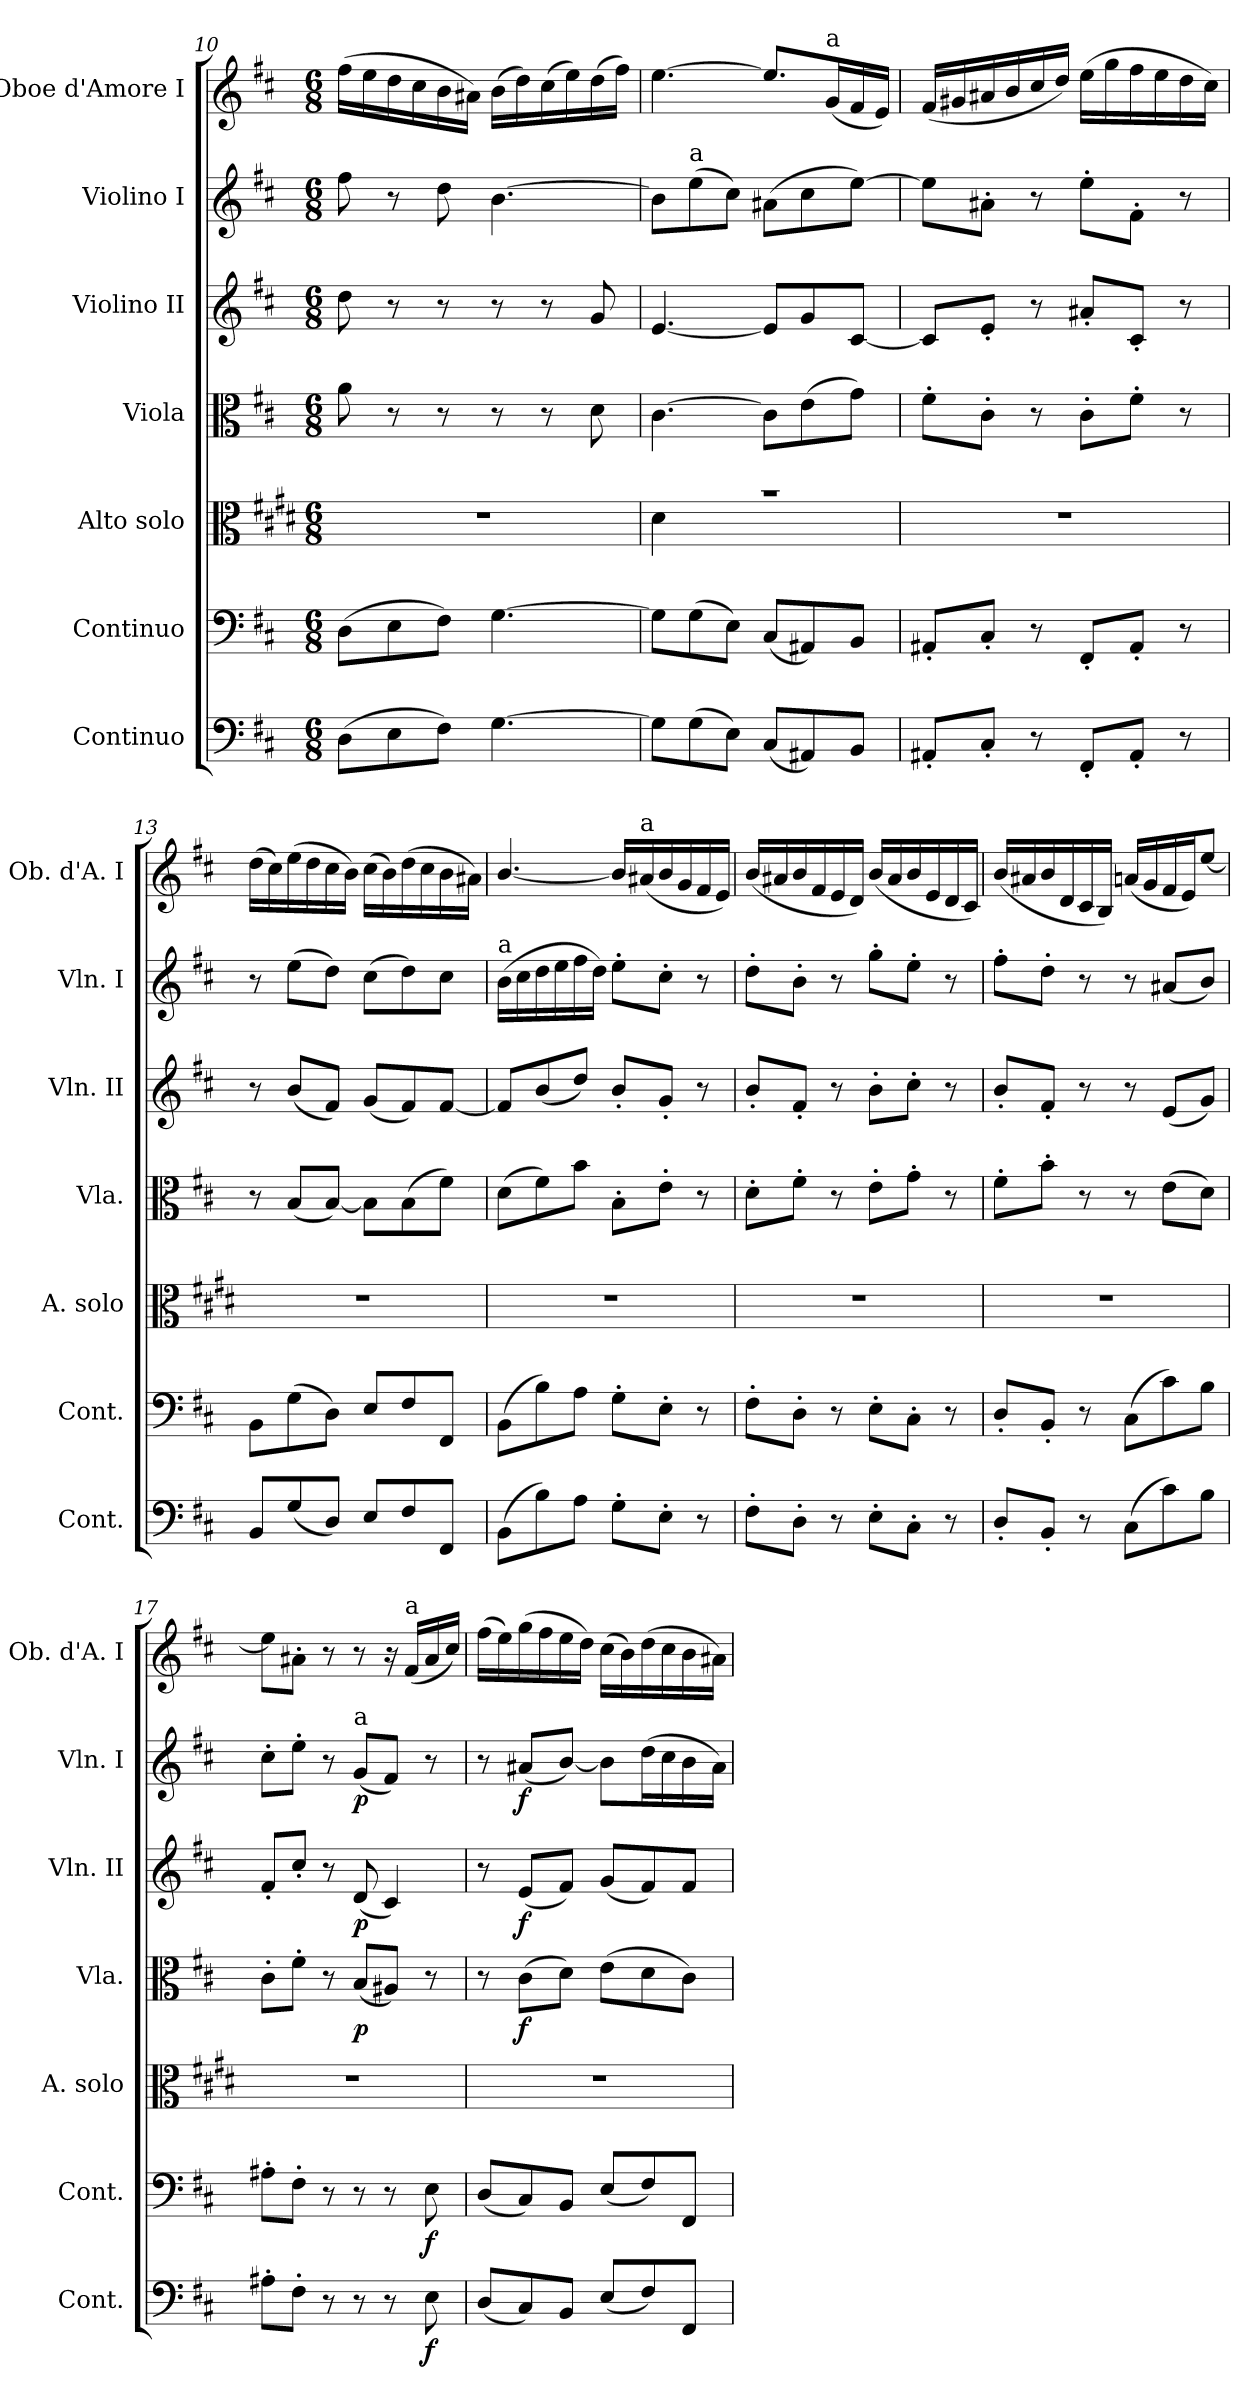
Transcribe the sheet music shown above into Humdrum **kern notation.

**kern	**dynam	**kern	**dynam	**kern	**kern	**dynam	**kern	**dynam	**kern	**dynam	**kern
*part7	*part7	*part6	*part6	*part5	*part4	*part4	*part3	*part3	*part2	*part2	*part1
*staff7	*staff7	*staff6	*staff6	*staff5	*staff4	*staff4	*staff3	*staff3	*staff2	*staff2	*staff1
*I"Continuo	*	*I"Continuo	*	*I"Alto solo	*I"Viola	*	*I"Violino II	*	*I"Violino I	*	*I"Oboe d'Amore I
*I'Cont.	*	*I'Cont.	*	*I'A. solo	*I'Vla.	*	*I'Vln. II	*	*I'Vln. I	*	*I'Ob. d'A. I
*clefF4	*	*clefF4	*	*clefC3	*clefC3	*	*clefG2	*	*clefG2	*	*clefG2
*	*	*	*	*ITrd1c2	*	*	*	*	*	*	*
*k[f#c#]	*	*k[f#c#]	*	*k[f#c#]	*k[f#c#]	*	*k[f#c#]	*	*k[f#c#]	*	*k[f#c#]
*M6/8	*	*M6/8	*	*M6/8	*M6/8	*	*M6/8	*	*M6/8	*	*M6/8
=10	=10	=10	=10	=10	=10	=10	=10	=10	=10	=10	=10
(8D\L	.	(8D\L	.	2.r	8a\	.	8dd\	.	8ff#\	.	(16ff#\LL
.	.	.	.	.	.	.	.	.	.	.	16ee\
8E\	.	8E\	.	.	8r	.	8r	.	8r	.	16dd\
.	.	.	.	.	.	.	.	.	.	.	16cc#\
8F#\J)	.	8F#\J)	.	.	8r	.	8r	.	8dd\	.	16b\
.	.	.	.	.	.	.	.	.	.	.	16a#X\JJ)
[4.G	.	[4.G\	.	.	8r	.	8r	.	[4.b\	.	(16b\LL
.	.	.	.	.	.	.	.	.	.	.	16dd\)
.	.	.	.	.	8r	.	8r	.	.	.	(16cc#\
.	.	.	.	.	.	.	.	.	.	.	16ee\)
.	.	.	.	.	8d\	.	8g/	.	.	.	(16dd\
.	.	.	.	.	.	.	.	.	.	.	16ff#\JJ)
=11	=11	=11	=11	=11	=11	=11	=11	=11	=11	=11	=11
*	*	*	*	*^	*	*	*	*	*	*	*
8G\L]	.	8G\L]	.	2.r	4c#\	[4.c#\	.	[4.e/	.	8b\L]	.	[4.ee\
!	!	!	!	!	!	!	!	!	!	!LO:TX:a:t=a	!	!
(8G\	.	(8G\	.	.	.	.	.	.	.	(8ee\	.	.
8E\J)	.	8E\J)	.	.	2ryy	.	.	.	.	8cc#\J)	.	.
(8C#/L	.	(8C#/L	.	.	.	8c#\L]	.	8e/L]	.	(8a#X\L	.	8.ee/L]
8AA#X/)	.	8AA#X/)	.	.	.	(8e\	.	8g/	.	8cc#\	.	.
!	!	!	!	!	!	!	!	!	!	!	!	!LO:TX:a:t=a
.	.	.	.	.	.	.	.	.	.	.	.	(16g/L
8BB/J	.	8BB/J	.	.	.	8g\J)	.	[8c#/J	.	[8ee\J)	.	16f#/
.	.	.	.	.	.	.	.	.	.	.	.	16e/JJ)
*	*	*	*	*v	*v	*	*	*	*	*	*	*
=12	=12	=12	=12	=12	=12	=12	=12	=12	=12	=12	=12
8AA#X'/L	.	8AA#X'/L	.	2.r	8f#'\L	.	8c#/L]	.	8ee\L]	.	(16f#/LL
.	.	.	.	.	.	.	.	.	.	.	16g#X/
8C#'/J	.	8C#'/J	.	.	8c#'\J	.	8e'/J	.	8a#X'\J	.	16a#X/
.	.	.	.	.	.	.	.	.	.	.	16b/
8r	.	8r	.	.	8r	.	8r	.	8r	.	16cc#/
.	.	.	.	.	.	.	.	.	.	.	16dd/JJ)
8FF#'/L	.	8FF#'/L	.	.	8c#'\L	.	8a#X'/L	.	8ee'\L	.	(16ee\LL
.	.	.	.	.	.	.	.	.	.	.	16gg\
8AA#'/J	.	8AA#'/J	.	.	8f#'\J	.	8c#'/J	.	8f#'\J	.	16ff#\
.	.	.	.	.	.	.	.	.	.	.	16ee\
8r	.	8r	.	.	8r	.	8r	.	8r	.	16dd\
.	.	.	.	.	.	.	.	.	.	.	16cc#\JJ)
=13	=13	=13	=13	=13	=13	=13	=13	=13	=13	=13	=13
8BB/L	.	8BB\L	.	2.r	8r	.	8r	.	8r	.	(16dd\LL
.	.	.	.	.	.	.	.	.	.	.	16cc#\)
(8G/	.	(8G\	.	.	(8B/L	.	(8b/L	.	(8ee\L	.	(16ee\
.	.	.	.	.	.	.	.	.	.	.	16dd\
8D/J)	.	8D\J)	.	.	[8B/J)	.	8f#/J)	.	8dd\J)	.	16cc#\
.	.	.	.	.	.	.	.	.	.	.	16b\JJ)
8E/L	.	8E/L	.	.	8B\L]	.	(8g/L	.	(8cc#\L	.	(16cc#\LL
.	.	.	.	.	.	.	.	.	.	.	16b\)
8F#/	.	8F#/	.	.	(8B\	.	8f#/)	.	8dd\)	.	(16dd\
.	.	.	.	.	.	.	.	.	.	.	16cc#\
8FF#/J	.	8FF#/J	.	.	8f#\J)	.	[8f#/J	.	8cc#\J	.	16b\
.	.	.	.	.	.	.	.	.	.	.	16a#X\JJ)
=14	=14	=14	=14	=14	=14	=14	=14	=14	=14	=14	=14
!	!	!	!	!	!	!	!	!	!LO:TX:a:t=a	!	!
(8BB\L	.	(8BB\L	.	2.r	(8d\L	.	8f#/L]	.	(16b\LL	.	[4.b/
.	.	.	.	.	.	.	.	.	16cc#\	.	.
8B\)	.	8B\)	.	.	8f#\)	.	(8b/	.	16dd\	.	.
.	.	.	.	.	.	.	.	.	16ee\	.	.
8A\J	.	8A\J	.	.	8b\J	.	8dd/J)	.	16ff#\	.	.
.	.	.	.	.	.	.	.	.	16dd\JJ)	.	.
8G'\L	.	8G'\L	.	.	8B'\L	.	8b'/L	.	8ee'\L	.	16b/LL]
!	!	!	!	!	!	!	!	!	!	!	!LO:TX:a:t=a
.	.	.	.	.	.	.	.	.	.	.	(16a#X/
8E'\J	.	8E'\J	.	.	8e'\J	.	8g'/J	.	8cc#'\J	.	16b/
.	.	.	.	.	.	.	.	.	.	.	16g/
8r	.	8r	.	.	8r	.	8r	.	8r	.	16f#/
.	.	.	.	.	.	.	.	.	.	.	16e/JJ)
=15	=15	=15	=15	=15	=15	=15	=15	=15	=15	=15	=15
8F#'\L	.	8F#'\L	.	2.r	8d'\L	.	8b'/L	.	8dd'\L	.	(16b/LL
.	.	.	.	.	.	.	.	.	.	.	16a#X/
8D'\J	.	8D'\J	.	.	8f#'\J	.	8f#'/J	.	8b'\J	.	16b/
.	.	.	.	.	.	.	.	.	.	.	16f#/
8r	.	8r	.	.	8r	.	8r	.	8r	.	16e/
.	.	.	.	.	.	.	.	.	.	.	16d/JJ)
8E'\L	.	8E'\L	.	.	8e'\L	.	8b'\L	.	8gg'\L	.	(16b/LL
.	.	.	.	.	.	.	.	.	.	.	16a#/
8C#'\J	.	8C#'\J	.	.	8g'\J	.	8cc#'\J	.	8ee'\J	.	16b/
.	.	.	.	.	.	.	.	.	.	.	16e/
8r	.	8r	.	.	8r	.	8r	.	8r	.	16d/
.	.	.	.	.	.	.	.	.	.	.	16c#/JJ)
=16	=16	=16	=16	=16	=16	=16	=16	=16	=16	=16	=16
8D'/L	.	8D'/L	.	2.r	8f#'\L	.	8b'/L	.	8ff#'\L	.	(16b/LL
.	.	.	.	.	.	.	.	.	.	.	16a#X/
8BB'/J	.	8BB'/J	.	.	8b'\J	.	8f#'/J	.	8dd'\J	.	16b/
.	.	.	.	.	.	.	.	.	.	.	16d/
8r	.	8r	.	.	8r	.	8r	.	8r	.	16c#/
.	.	.	.	.	.	.	.	.	.	.	16B/JJ)
(8C#\L	.	(8C#\L	.	.	8r	.	8r	.	8r	.	(16an/LL
.	.	.	.	.	.	.	.	.	.	.	16g/
8c#\)	.	8c#\)	.	.	(8e\L	.	(8e/L	.	(8a#X/L	.	16f#/
.	.	.	.	.	.	.	.	.	.	.	16e/J)
8B\J	.	8B\J	.	.	8d\J)	.	8g/J)	.	8b/J)	.	[8ee/J
=17	=17	=17	=17	=17	=17	=17	=17	=17	=17	=17	=17
8A#X'\L	.	8A#X'\L	.	2.r	8c#'\L	.	8f#'/L	.	8cc#'\L	.	8ee\L]
8F#'\J	.	8F#'\J	.	.	8f#'\J	.	8cc#'/J	.	8ee'\J	.	8a#X'\J
8r	.	8r	.	.	8r	.	8r	.	8r	.	8r
!	!	!	!	!	!	!	!	!	!LO:TX:a:t=a	!	!
!	!	!	!	!	!	!LO:DY:b	!	!LO:DY:b	!	!LO:DY:b	!
8r	.	8r	.	.	(8B/L	p	(8d/	p	(8g/L	p	8r
8r	.	8r	.	.	8A#X/J)	.	4c#/)	.	8f#/J)	.	16r
!	!	!	!	!	!	!	!	!	!	!	!LO:TX:a:t=a
.	.	.	.	.	.	.	.	.	.	.	(16f#/LL
!	!LO:DY:b	!	!LO:DY:b	!	!	!	!	!	!	!	!
8E	f	8E\	f	.	8r	.	.	.	8r	.	16a#/
.	.	.	.	.	.	.	.	.	.	.	16cc#/JJ)
=18	=18	=18	=18	=18	=18	=18	=18	=18	=18	=18	=18
(8D/L	.	(8D/L	.	2.r	8r	.	8r	.	8r	.	(16ff#\LL
.	.	.	.	.	.	.	.	.	.	.	16ee\)
!	!	!	!	!	!	!LO:DY:b	!	!LO:DY:b	!	!LO:DY:b	!
8C#/)	.	8C#/)	.	.	(8c#\L	f	(8e/L	f	(8a#X/L	f	(16gg\
.	.	.	.	.	.	.	.	.	.	.	16ff#\
8BB/J	.	8BB/J	.	.	8d\J)	.	8f#/J)	.	[8b/J)	.	16ee\
.	.	.	.	.	.	.	.	.	.	.	16dd\JJ)
(8E/L	.	(8E/L	.	.	(8e\L	.	(8g/L	.	8b\L]	.	(16cc#\LL
.	.	.	.	.	.	.	.	.	.	.	16b\)
8F#/)	.	8F#/)	.	.	8d\	.	8f#/)	.	(16dd\L	.	(16dd\
.	.	.	.	.	.	.	.	.	16cc#\	.	16cc#\
8FF#/J	.	8FF#/J	.	.	8c#\J)	.	8f#/J	.	16b\	.	16b\
.	.	.	.	.	.	.	.	.	16a#\JJ)	.	16a#X\JJ)
=	=	=	=	=	=	=	=	=	=	=	=
*-	*-	*-	*-	*-	*-	*-	*-	*-	*-	*-	*-
